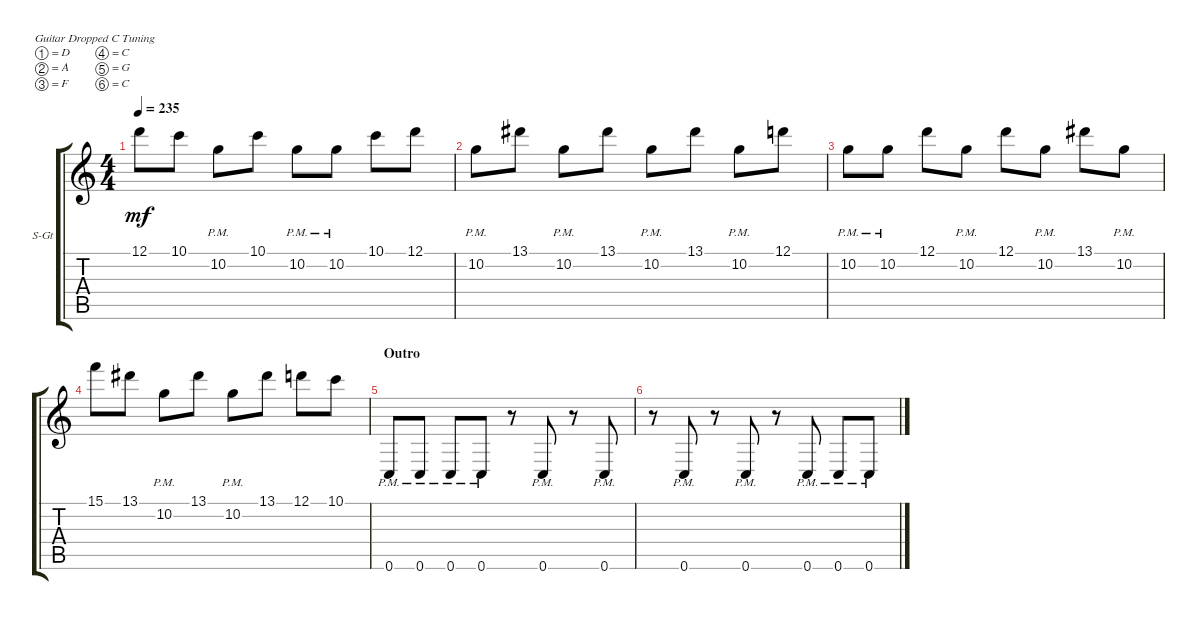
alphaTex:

\defaultSystemsLayout 4
\bracketExtendMode groupsimilarinstruments
\firstSystemTrackNameOrientation horizontal
\otherSystemsTrackNameOrientation horizontal
\track ("Steel Guitar" "S-Gt") {instrument acousticguitarsteel}
\staff {score tabs}
\tuning (D4 A3 F3 C3 G2 C2)
\ts (4 4)
\tempo 235
\clef g2
\ks c
12.1.8{dy mf} 10.1.8 10.2{pm}.8 10.1.8 10.2{pm}.8 10.2{pm}.8 10.1.8 12.1.8 |
10.2{pm}.8 13.1.8 10.2{pm}.8 13.1.8 10.2{pm}.8 13.1.8 10.2{pm}.8 12.1.8 |
10.2{pm}.8 10.2{pm}.8 12.1.8 10.2{pm}.8 12.1.8 10.2{pm}.8 13.1.8 10.2{pm}.8 |
15.1.8 13.1.8 10.2{pm}.8 13.1.8 10.2{pm}.8 13.1.8 12.1.8 10.1.8 |
\section ("" "Outro")
0.6{pm}.8 0.6{pm}.8 0.6{pm}.8 0.6{pm}.8 r.8 0.6{pm}.8 r.8 0.6{pm}.8 |
r.8 0.6{pm}.8 r.8 0.6{pm}.8 r.8 0.6{pm}.8 0.6{pm}.8 0.6{pm}.8
